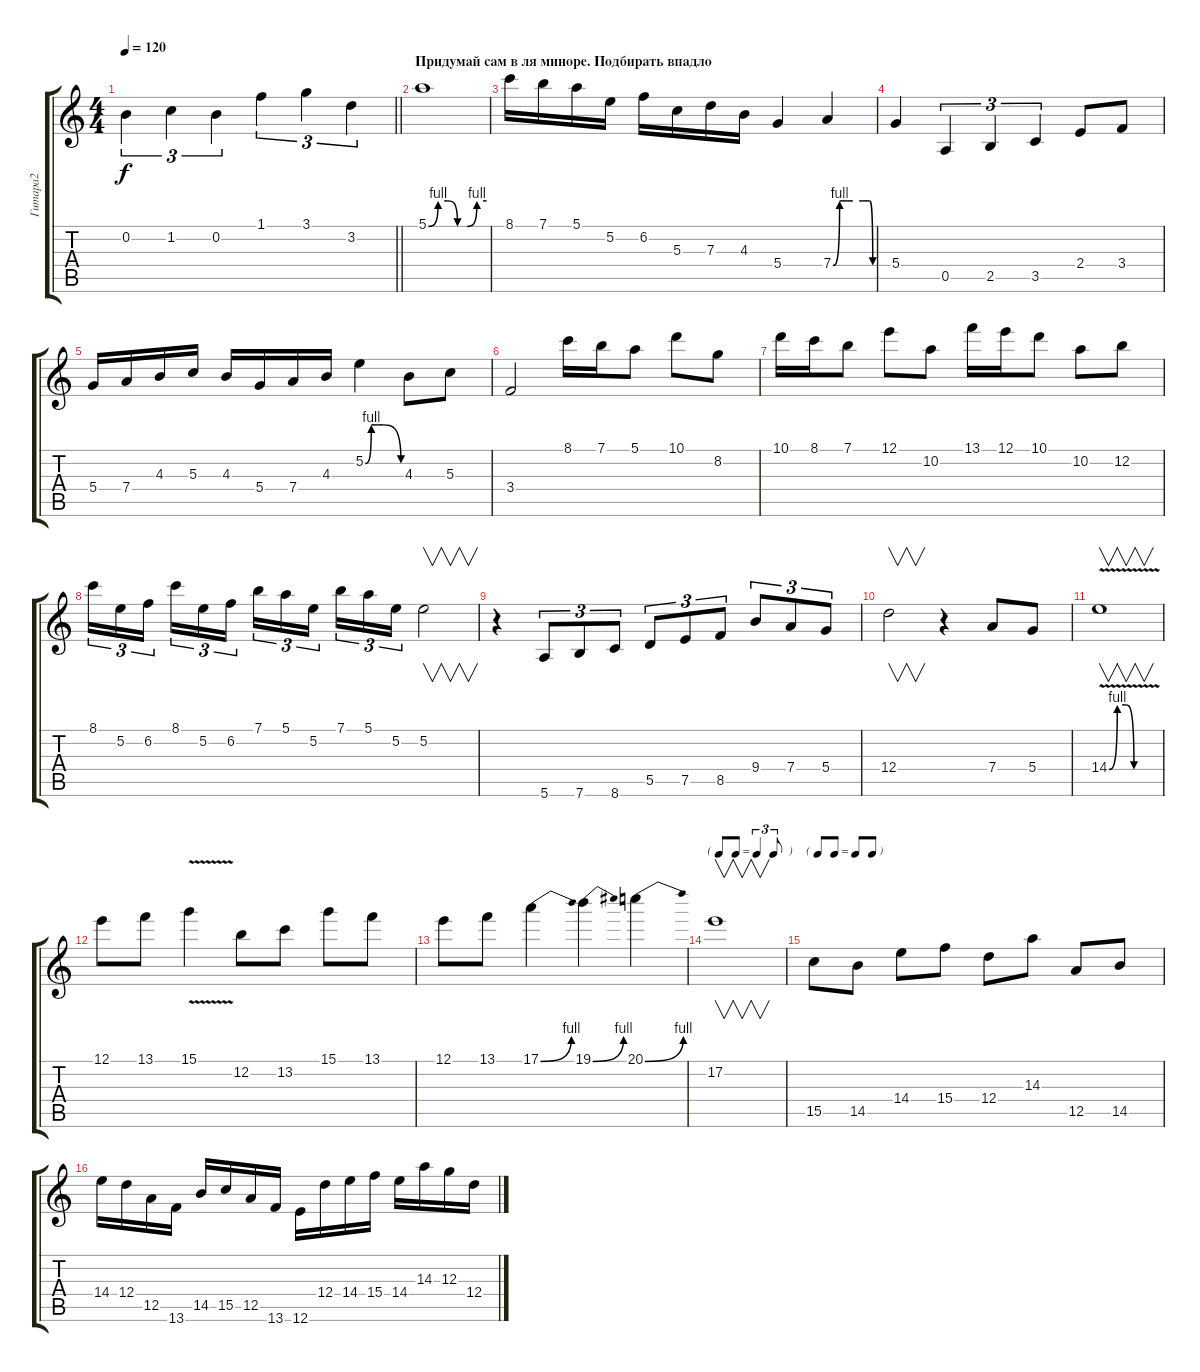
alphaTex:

\track ("Гитара2" "Гитара2") {instrument distortionguitar}
\staff {score tabs}
\tuning (E4 B3 G3 D3 A2 E2) {hide}
\ts (4 4)
\tempo 120
\clef g2
\barLineRight lightlight
\ks c
0.2.4{tu (3 2) dy f} 1.2.4{tu (3 2)} 0.2.4{tu (3 2)} 1.1.4{tu (3 2)} 3.1.4{tu (3 2)} 3.2.4{tu (3 2)} |
\section ("" "Придумай сам в ля миноре. Подбирать впадло")
5.1{be (custom 0 0 10 4 20 4 30 0 40 0 50 4 60 4)}.1 |
8.1.16 7.1.16 5.1.16 5.2.16 6.2.16 5.3.16 7.3.16 4.3.16 5.4.4 7.4{be (custom 0 0 10 4 20 4 30 4 45 4 55 4 60 0)}.4 |
5.4.4 0.5.4{tu (3 2)} 2.5.4{tu (3 2)} 3.5.4{tu (3 2)} 2.4.8 3.4.8 |
5.4.16 7.4.16 4.3.16 5.3.16 4.3.16 5.4.16 7.4.16 4.3.16 5.2{be (custom 0 0 10 4 20 4 30 4 60 0)}.4 4.3.8 5.3.8 |
3.4.2 8.1.16 7.1.16 5.1.8 10.1.8 8.2.8 |
10.1.16 8.1.16 7.1.8 12.1.8 10.2.8 13.1.16 12.1.16 10.1.8 10.2.8 12.2.8 |
8.1.16{tu (3 2)} 5.2.16{tu (3 2)} 6.2.16{tu (3 2) beam splitsecondary} 8.1.16{tu (3 2)} 5.2.16{tu (3 2)} 6.2.16{tu (3 2)} 7.1.16{tu (3 2)} 5.1.16{tu (3 2)} 5.2.16{tu (3 2) beam splitsecondary} 7.1.16{tu (3 2)} 5.1.16{tu (3 2)} 5.2.16{tu (3 2)} 5.2.2{v} |
r.4 5.6.8{tu (3 2)} 7.6.8{tu (3 2)} 8.6.8{tu (3 2)} 5.5.8{tu (3 2)} 7.5.8{tu (3 2)} 8.5.8{tu (3 2)} 9.4.8{tu (3 2)} 7.4.8{tu (3 2)} 5.4.8{tu (3 2)} |
12.4.2{v} r.4 7.4.8 5.4.8 |
14.4{be (custom 0 0 10 4 20 4 30 0 60 0) v}.1{v} |
12.1.8 13.1.8 15.1{v}.4 12.2.8 13.2.8 15.1.8 13.1.8 |
12.1.8 13.1.8 17.1{be (bend 0 0 60 4)}.4 19.1{be (bend 0 0 60 4)}.4 20.1{be (bend 0 0 60 4)}.4 |
\tf triplet8th
17.2.1{v} |
\tf none
15.5.8 14.5.8 14.4.8 15.4.8 12.4.8 14.3.8 12.5.8 14.5.8 |
14.4.16 12.4.16 12.5.16 13.6.16 14.5.16 15.5.16 12.5.16 13.6.16 12.6.16 12.4.16 14.4.16 15.4.16 14.4.16 14.3.16 12.3.16 12.4.16
